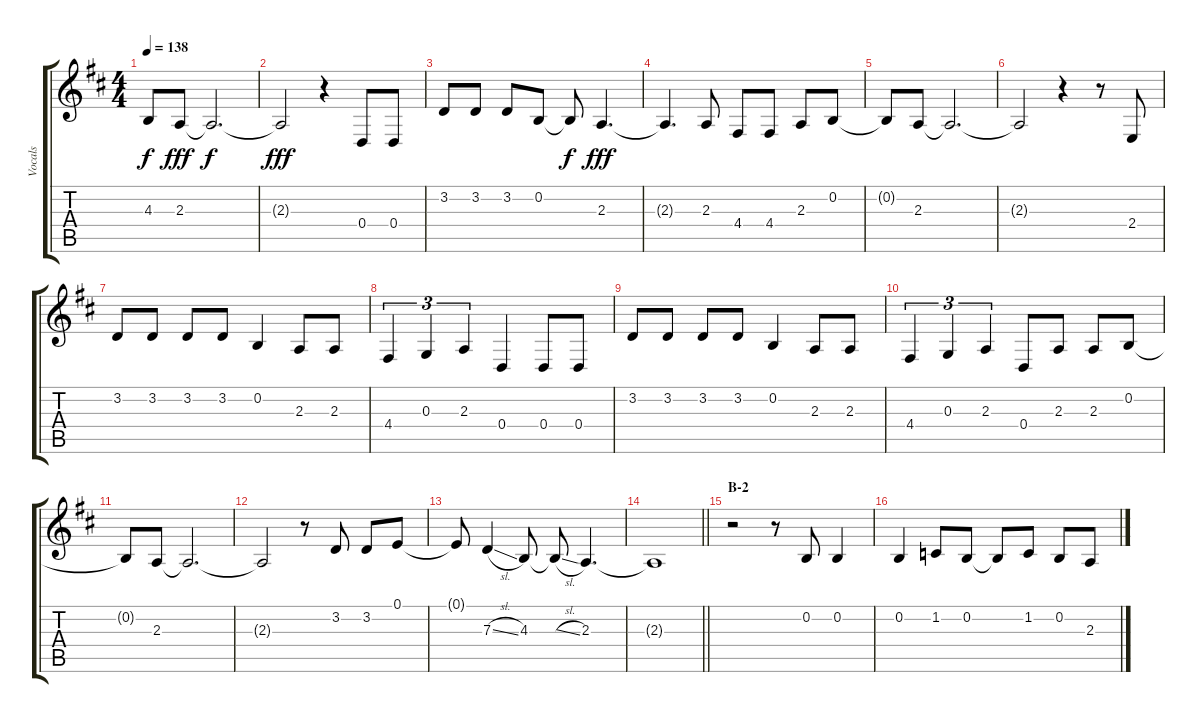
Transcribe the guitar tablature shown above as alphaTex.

\track ("Vocals" "Vocals") {instrument voiceoohs}
\staff {score tabs}
\tuning (E4 B3 G3 D3 A2 E2) {hide}
\ts (4 4)
\tempo 138
\clef g2
\ks d
4.3{t}.8{dy f} 2.3.8{dy fff} 2.3{t}.2{d dy f} |
2.3{t}.2{dy fff} r.4 0.4.8 0.4.8 |
3.2.8 3.2.8 3.2.8 0.2.8 0.2{t}.8{dy f} 2.3.4{d dy fff} |
2.3{t}.4{d} 2.3.8 4.4.8 4.4.8 2.3.8 0.2.8 |
0.2{t}.8 2.3.8 2.3{t}.2{d} |
2.3{t}.2 r.4 r.8 2.4.8 |
3.2.8 3.2.8 3.2.8 3.2.8 0.2.4 2.3.8 2.3.8 |
4.4.4{tu (3 2)} 0.3.4{tu (3 2)} 2.3.4{tu (3 2)} 0.4.4 0.4.8 0.4.8 |
3.2.8 3.2.8 3.2.8 3.2.8 0.2.4 2.3.8 2.3.8 |
4.4.4{tu (3 2)} 0.3.4{tu (3 2)} 2.3.4{tu (3 2)} 0.4.8 2.3.8 2.3.8 0.2.8 |
0.2{t}.8 2.3.8 2.3{t}.2{d} |
2.3{t}.2 r.8 3.2.8 3.2.8 0.1.8 |
0.1{t}.8 7.3{sl}.4 4.3.8 4.3{sl t}.8 2.3.4{d} |
\barLineRight lightlight
2.3{t}.1 |
\section ("" "B-2")
r.2 r.8 0.2.8 0.2.4 |
0.2.4 1.2.8 0.2.8 0.2{t}.8 1.2.8 0.2.8 2.3.8
